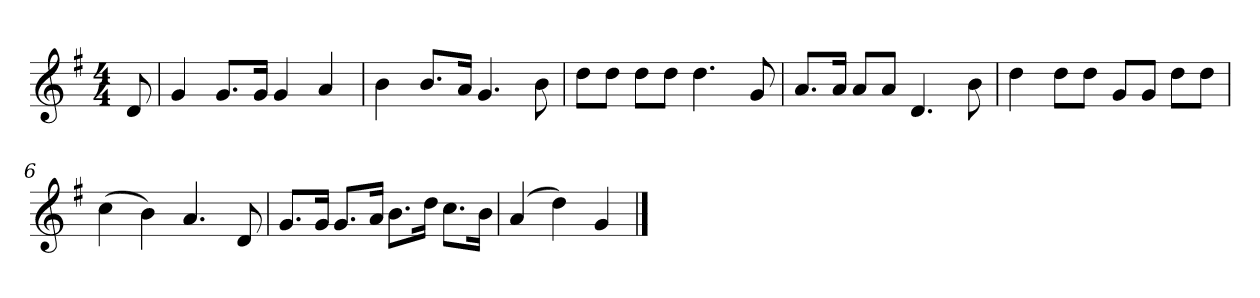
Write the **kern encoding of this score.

**kern
*part1
*staff1
*k[f#]
*M4/4
*MM120
=
8d
=1
4g
8.gL
16gJk
4g
4a
=2
4b
8.bL
16aJk
4.g
8b
=3
8ddL
8ddJ
8ddL
8ddJ
4.dd
8g
=4
8.aL
16aJk
8aL
8aJ
4.d
8b
=5
4dd
8ddL
8ddJ
8gL
8gJ
8ddL
8ddJ
=6
(4cc
4b)
4.a
8d
=7
8.gL
16gJk
8.gL
16aJk
8.bL
16ddJk
8.ccL
16bJk
=8
(4a
4dd)
4g
==
*-
